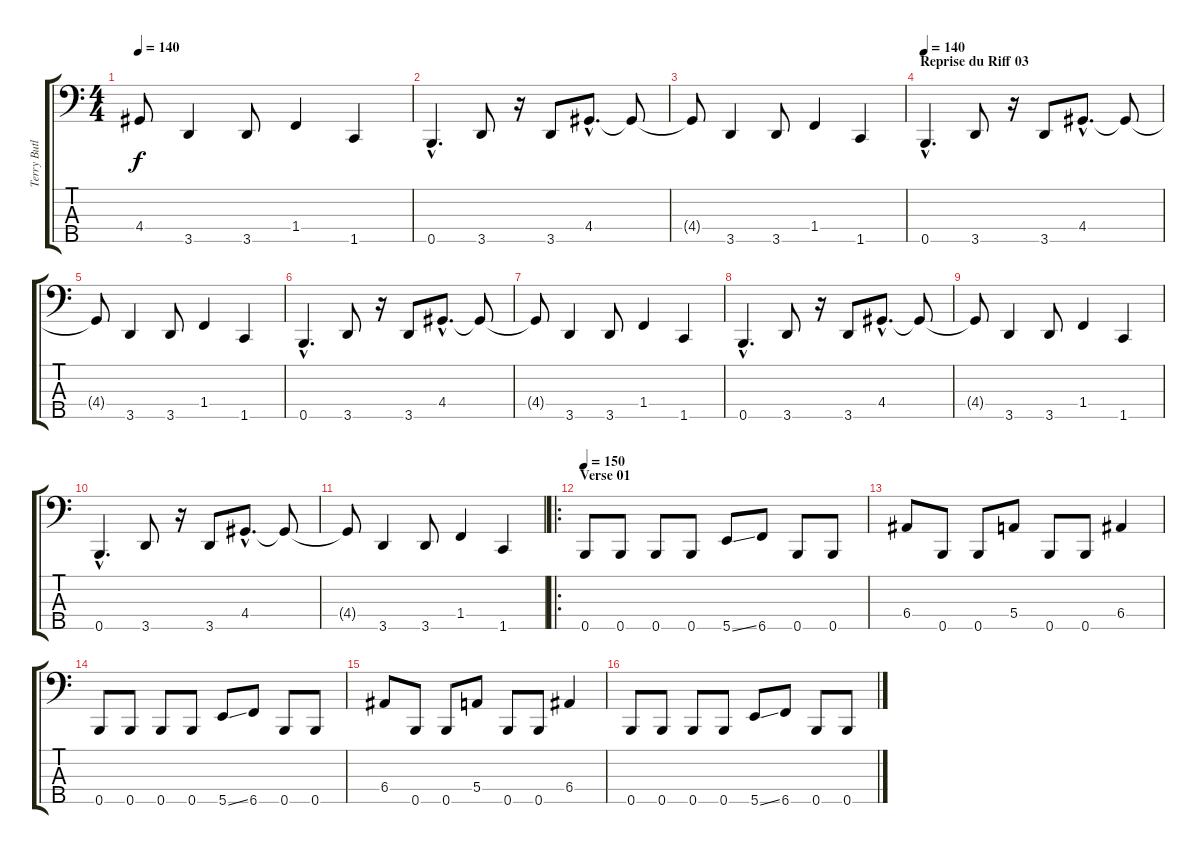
\track ("Terry Butler" "Terry Butl") {instrument electricbassfinger}
\staff {score tabs}
\tuning (G2 D2 A1 E1 B0) {hide}
\ts (4 4)
\tempo 140
\clef f4
\ks c
4.4{t}.8{dy f} 3.5.4 3.5.8 1.4.4 1.5.4 |
0.5{hac}.4{d} 3.5.8 r.16 3.5.8 4.4{hac}.8{d} 4.4{t}.8 |
4.4{t}.8 3.5.4 3.5.8 1.4.4 1.5.4 |
\section ("" "Reprise du Riff 03")
\tempo 140
0.5{hac}.4{d} 3.5.8 r.16 3.5.8 4.4{hac}.8{d} 4.4{t}.8 |
4.4{t}.8 3.5.4 3.5.8 1.4.4 1.5.4 |
0.5{hac}.4{d} 3.5.8 r.16 3.5.8 4.4{hac}.8{d} 4.4{t}.8 |
4.4{t}.8 3.5.4 3.5.8 1.4.4 1.5.4 |
0.5{hac}.4{d} 3.5.8 r.16 3.5.8 4.4{hac}.8{d} 4.4{t}.8 |
4.4{t}.8 3.5.4 3.5.8 1.4.4 1.5.4 |
0.5{hac}.4{d} 3.5.8 r.16 3.5.8 4.4{hac}.8{d} 4.4{t}.8 |
4.4{t}.8 3.5.4 3.5.8 1.4.4 1.5.4 |
\ro
\section ("" "Verse 01")
\tempo 150
0.5.8 0.5.8 0.5.8 0.5.8 5.5{ss}.8 6.5.8 0.5.8 0.5.8 |
6.4.8 0.5.8 0.5.8 5.4.8 0.5.8 0.5.8 6.4.4 |
0.5.8 0.5.8 0.5.8 0.5.8 5.5{ss}.8 6.5.8 0.5.8 0.5.8 |
6.4.8 0.5.8 0.5.8 5.4.8 0.5.8 0.5.8 6.4.4 |
0.5.8 0.5.8 0.5.8 0.5.8 5.5{ss}.8 6.5.8 0.5.8 0.5.8
